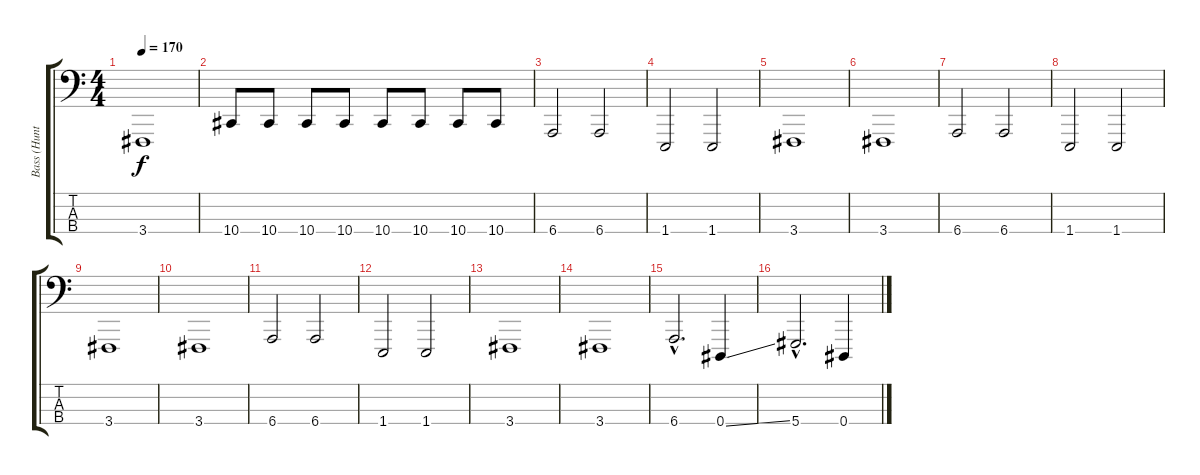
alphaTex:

\track ("Bass (Hunter)" "Bass (Hunt") {instrument lead8bassandlead}
\staff {score tabs}
\tuning (Gb2 Db2 Ab1 Eb1) {hide}
\ts (4 4)
\tempo 170
\clef f4
\ks c
3.4.1{dy f} |
10.4.8 10.4.8 10.4.8 10.4.8 10.4.8 10.4.8 10.4.8 10.4.8 |
6.4.2 6.4.2 |
1.4.2 1.4.2 |
3.4.1 |
3.4.1 |
6.4.2 6.4.2 |
1.4.2 1.4.2 |
3.4.1 |
3.4.1 |
6.4.2 6.4.2 |
1.4.2 1.4.2 |
3.4.1 |
3.4.1 |
6.4{hac}.2{d} 0.4{ss}.4 |
5.4{hac}.2{d} 0.4{ss}.4
